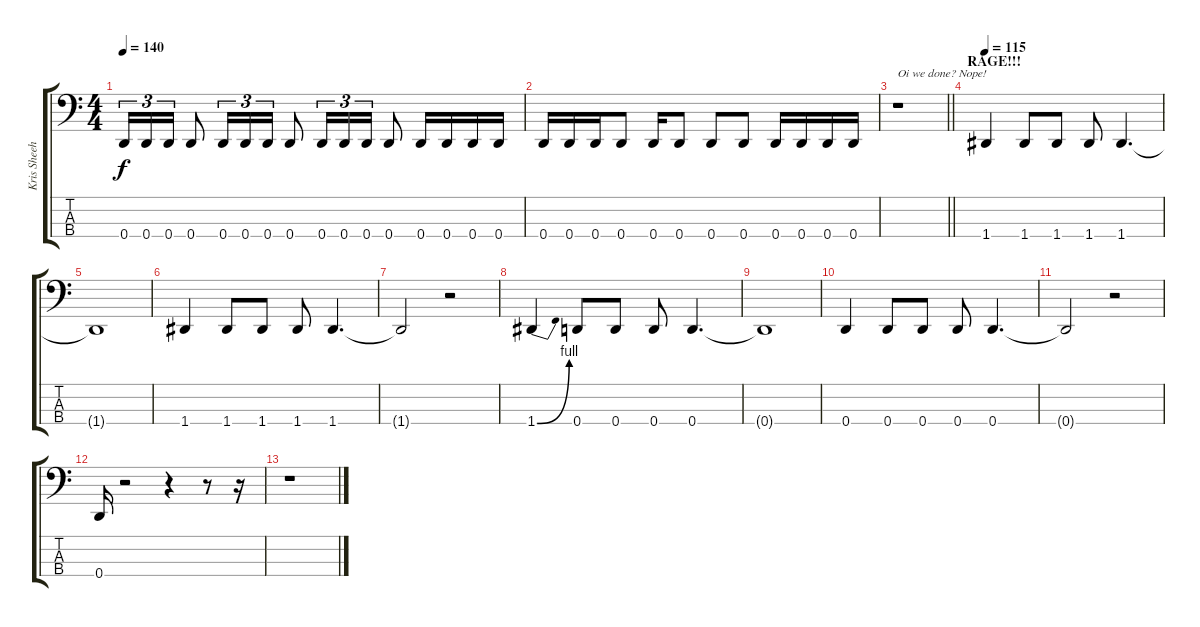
\track ("Kris Sheehan" "Kris Sheeh") {instrument electricbassfinger}
\staff {score tabs}
\tuning (G2 D2 A1 D1) {hide}
\ts (4 4)
\tempo 140
\clef f4
\ks c
0.4.16{tu (3 2) dy f} 0.4.16{tu (3 2)} 0.4.16{tu (3 2)} 0.4.8 0.4.16{tu (3 2)} 0.4.16{tu (3 2)} 0.4.16{tu (3 2)} 0.4.8 0.4.16{tu (3 2)} 0.4.16{tu (3 2)} 0.4.16{tu (3 2)} 0.4.8 0.4.16 0.4.16 0.4.16 0.4.16 |
0.4.16 0.4.16 0.4.16 0.4.8 0.4.16 0.4.8 0.4.8 0.4.8 0.4.16 0.4.16 0.4.16 0.4.16 |
\barLineRight lightlight
r.1{txt "Oi we done? Nope!"} |
\section ("" "RAGE!!!")
\tempo 115
1.4.4 1.4.8 1.4.8 1.4.8 1.4.4{d} |
1.4{t}.1 |
1.4.4 1.4.8 1.4.8 1.4.8 1.4.4{d} |
1.4{t}.2 r.2 |
1.4{be (bend 0 0 60 4)}.4 0.4.8 0.4.8 0.4.8 0.4.4{d} |
0.4{t}.1 |
0.4.4 0.4.8 0.4.8 0.4.8 0.4.4{d} |
0.4{t}.2 r.2 |
0.4.16 r.2 r.4 r.8 r.16 |
r.1
